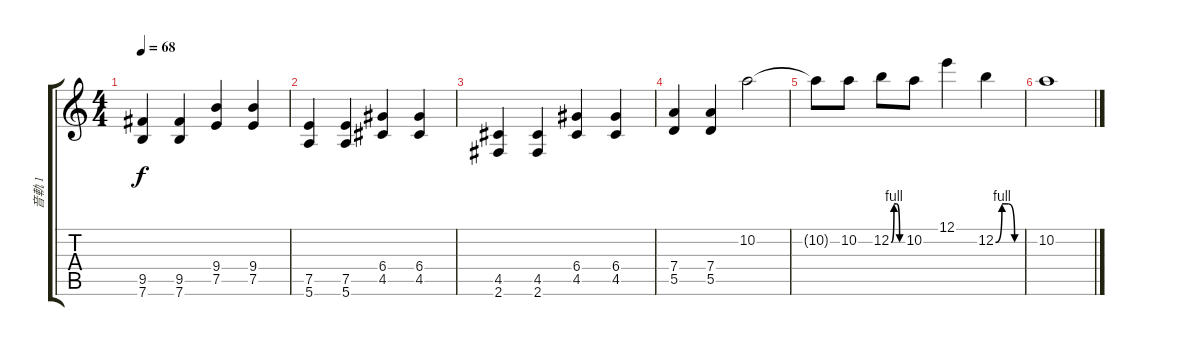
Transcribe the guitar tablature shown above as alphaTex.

\track ("音軌 1" "音軌 1") {instrument electricguitarjazz}
\staff {score tabs}
\tuning (E4 B3 G3 D3 A2 E2) {hide}
\ts (4 4)
\tempo 68
\clef g2
\ks c
(9.5 7.6).4{dy f} (9.5 7.6).4 (9.4 7.5).4 (9.4 7.5).4 |
(7.5 5.6).4 (7.5 5.6).4 (6.4 4.5).4 (6.4 4.5).4 |
(4.5 2.6).4 (4.5 2.6).4 (6.4 4.5).4 (6.4 4.5).4 |
(7.4 5.5).4 (7.4 5.5).4 10.2.2 |
10.2{t}.8 10.2.8 12.2{be (custom 0 0 15 4 30 4 45 0 60 0)}.8 10.2.8 12.1.4 12.2{be (custom 0 0 15 4 30 4 45 0 60 0)}.4 |
10.2.1
